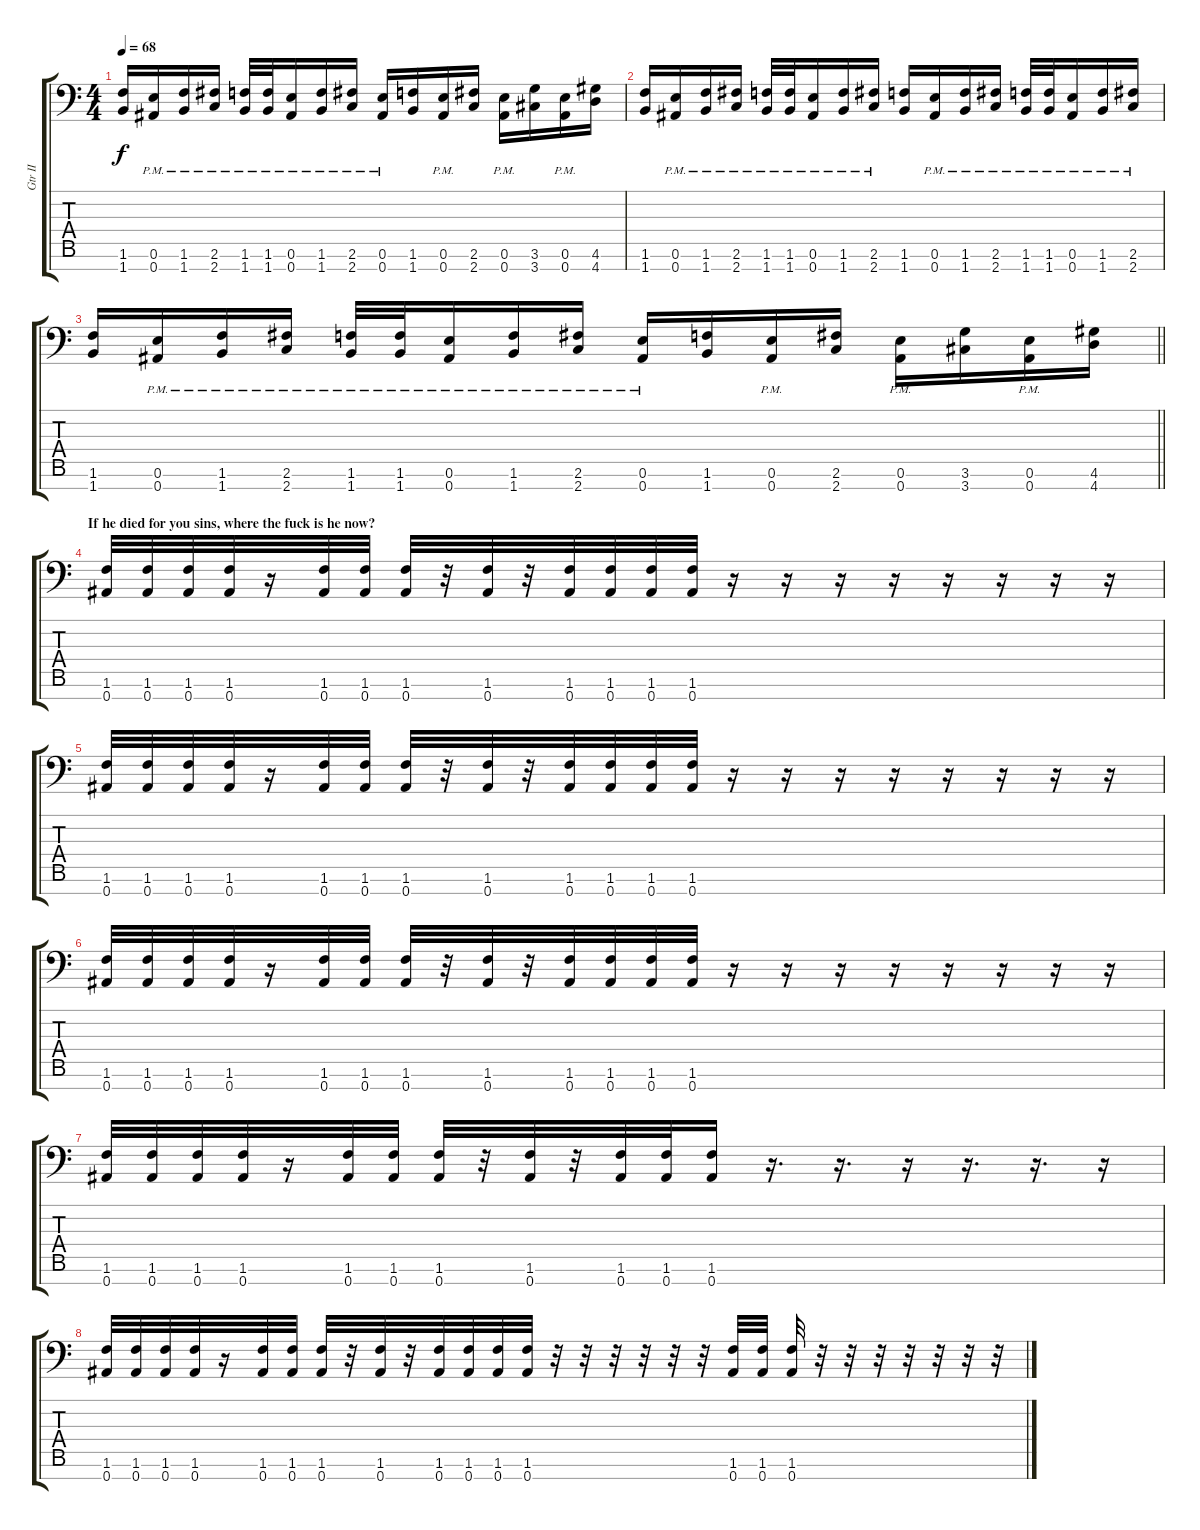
\track ("Gtr II" "Gtr II") {instrument overdrivenguitar}
\staff {score tabs}
\tuning (E4 B3 G3 D3 A2 E2 Bb1) {hide}
\ts (4 4)
\tempo 68
\clef f4
\ks c
(1.6 1.7).16{dy f} (0.6{pm} 0.7{pm}).16 (1.6{pm} 1.7{pm}).16 (2.6{pm} 2.7{pm}).16 (1.6{pm} 1.7{pm}).32 (1.6{pm} 1.7{pm}).32 (0.6{pm} 0.7{pm}).16 (1.6{pm} 1.7{pm}).16 (2.6{pm} 2.7{pm}).16 (0.6{pm} 0.7{pm}).16 (1.6 1.7).16 (0.6{pm} 0.7{pm}).16 (2.6 2.7).16 (0.6{pm} 0.7{pm}).16 (3.6 3.7).16 (0.6{pm} 0.7{pm}).16 (4.6 4.7).16 |
(1.6 1.7).16 (0.6{pm} 0.7{pm}).16 (1.6{pm} 1.7{pm}).16 (2.6{pm} 2.7{pm}).16 (1.6{pm} 1.7{pm}).32 (1.6{pm} 1.7{pm}).32 (0.6{pm} 0.7{pm}).16 (1.6{pm} 1.7{pm}).16 (2.6{pm} 2.7{pm}).16 (1.6 1.7).16 (0.6{pm} 0.7{pm}).16 (1.6{pm} 1.7{pm}).16 (2.6{pm} 2.7{pm}).16 (1.6{pm} 1.7{pm}).32 (1.6{pm} 1.7{pm}).32 (0.6{pm} 0.7{pm}).16 (1.6{pm} 1.7{pm}).16 (2.6{pm} 2.7{pm}).16 |
\barLineRight lightlight
(1.6 1.7).16 (0.6{pm} 0.7{pm}).16 (1.6{pm} 1.7{pm}).16 (2.6{pm} 2.7{pm}).16 (1.6{pm} 1.7{pm}).32 (1.6{pm} 1.7{pm}).32 (0.6{pm} 0.7{pm}).16 (1.6{pm} 1.7{pm}).16 (2.6{pm} 2.7{pm}).16 (0.6{pm} 0.7{pm}).16 (1.6 1.7).16 (0.6{pm} 0.7{pm}).16 (2.6 2.7).16 (0.6{pm} 0.7{pm}).16 (3.6 3.7).16 (0.6{pm} 0.7{pm}).16 (4.6 4.7).16 |
\section ("" "If he died for you sins, where the fuck is he now?")
(1.6 0.7).32 (1.6 0.7).32 (1.6 0.7).32 (1.6 0.7).32 r.16 (1.6 0.7).32 (1.6 0.7).32 (1.6 0.7).32 r.32 (1.6 0.7).32 r.32 (1.6 0.7).32 (1.6 0.7).32 (1.6 0.7).32 (1.6 0.7).32 r.16 r.16 r.16 r.16 r.16 r.16 r.16 r.16 |
(1.6 0.7).32 (1.6 0.7).32 (1.6 0.7).32 (1.6 0.7).32 r.16 (1.6 0.7).32 (1.6 0.7).32 (1.6 0.7).32 r.32 (1.6 0.7).32 r.32 (1.6 0.7).32 (1.6 0.7).32 (1.6 0.7).32 (1.6 0.7).32 r.16 r.16 r.16 r.16 r.16 r.16 r.16 r.16 |
(1.6 0.7).32 (1.6 0.7).32 (1.6 0.7).32 (1.6 0.7).32 r.16 (1.6 0.7).32 (1.6 0.7).32 (1.6 0.7).32 r.32 (1.6 0.7).32 r.32 (1.6 0.7).32 (1.6 0.7).32 (1.6 0.7).32 (1.6 0.7).32 r.16 r.16 r.16 r.16 r.16 r.16 r.16 r.16 |
(1.6 0.7).32 (1.6 0.7).32 (1.6 0.7).32 (1.6 0.7).32 r.16 (1.6 0.7).32 (1.6 0.7).32 (1.6 0.7).32 r.32 (1.6 0.7).32 r.32 (1.6 0.7).32 (1.6 0.7).32 (1.6 0.7).16 r.16{d} r.16{d} r.16 r.16{d} r.16{d} r.16 |
(1.6 0.7).32 (1.6 0.7).32 (1.6 0.7).32 (1.6 0.7).32 r.16 (1.6 0.7).32 (1.6 0.7).32 (1.6 0.7).32 r.32 (1.6 0.7).32 r.32 (1.6 0.7).32 (1.6 0.7).32 (1.6 0.7).32 (1.6 0.7).32 r.32 r.32 r.32 r.32 r.32 r.32 (1.6 0.7).32 (1.6 0.7).32 (1.6 0.7).32 r.32 r.32 r.32 r.32 r.32 r.32 r.32
